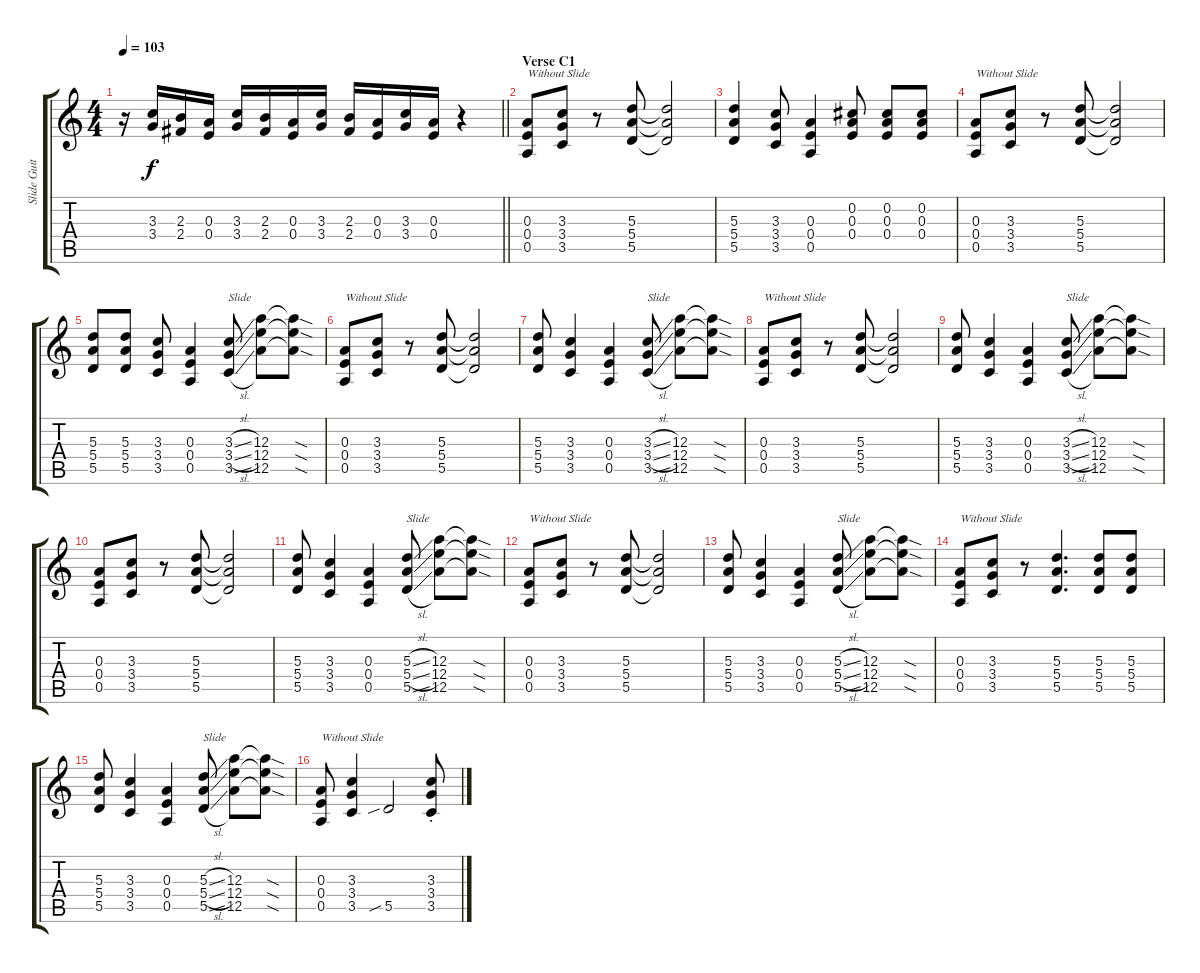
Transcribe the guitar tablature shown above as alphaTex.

\track ("Slide Guitar R" "Slide Guit") {instrument distortionguitar}
\staff {score tabs}
\tuning (E4 Db4 A3 E3 A2 E2) {hide}
\ts (4 4)
\tempo 103
\clef g2
\barLineRight lightlight
\ks c
r.16{dy f} (3.3 3.4).16 (2.3 2.4).16 (0.3 0.4).16 (3.3 3.4).16 (2.3 2.4).16 (0.3 0.4).16 (3.3 3.4).16 (2.3 2.4).16 (0.3 0.4).16 (3.3 3.4).16 (0.3 0.4).16 r.4 |
\section ("" "Verse C1")
(0.3 0.4 0.5).8{txt "Without Slide"} (3.3 3.4 3.5).8 r.8 (5.3 5.4 5.5).8 (5.3{t} 5.4{t} 5.5{t}).2 |
(5.3 5.4 5.5).4 (3.3 3.4 3.5).8 (0.3 0.4 0.5).4 (0.2 0.3 0.4).8 (0.2 0.3 0.4).8 (0.2 0.3 0.4).8 |
(0.3 0.4 0.5).8{txt "Without Slide"} (3.3 3.4 3.5).8 r.8 (5.3 5.4 5.5).8 (5.3{t} 5.4{t} 5.5{t}).2 |
(5.3 5.4 5.5).8 (5.3 5.4 5.5).8 (3.3 3.4 3.5).8 (0.3 0.4 0.5).4 (3.3{sl} 3.4{sl} 3.5{sl}).8{txt "Slide"} (12.3 12.4 12.5).8 (12.3{sod t} 12.4{sod t} 12.5{sod t}).8 |
(0.3 0.4 0.5).8{txt "Without Slide"} (3.3 3.4 3.5).8 r.8 (5.3 5.4 5.5).8 (5.3{t} 5.4{t} 5.5{t}).2 |
(5.3 5.4 5.5).8 (3.3 3.4 3.5).4 (0.3 0.4 0.5).4 (3.3{sl} 3.4{sl} 3.5{sl}).8{txt "Slide"} (12.3 12.4 12.5).8 (12.3{sod t} 12.4{sod t} 12.5{sod t}).8 |
(0.3 0.4 0.5).8{txt "Without Slide"} (3.3 3.4 3.5).8 r.8 (5.3 5.4 5.5).8 (5.3{t} 5.4{t} 5.5{t}).2 |
(5.3 5.4 5.5).8 (3.3 3.4 3.5).4 (0.3 0.4 0.5).4 (3.3{sl} 3.4{sl} 3.5{sl}).8{txt "Slide"} (12.3 12.4 12.5).8 (12.3{sod t} 12.4{sod t} 12.5{sod t}).8 |
(0.3 0.4 0.5).8 (3.3 3.4 3.5).8 r.8 (5.3 5.4 5.5).8 (5.3{t} 5.4{t} 5.5{t}).2 |
(5.3 5.4 5.5).8 (3.3 3.4 3.5).4 (0.3 0.4 0.5).4 (5.3{sl} 5.4{sl} 5.5{sl}).8{txt "Slide"} (12.3 12.4 12.5).8 (12.3{sod t} 12.4{sod t} 12.5{sod t}).8 |
(0.3 0.4 0.5).8{txt "Without Slide"} (3.3 3.4 3.5).8 r.8 (5.3 5.4 5.5).8 (5.3{t} 5.4{t} 5.5{t}).2 |
(5.3 5.4 5.5).8 (3.3 3.4 3.5).4 (0.3 0.4 0.5).4 (5.3{sl} 5.4{sl} 5.5{sl}).8{txt "Slide"} (12.3 12.4 12.5).8 (12.3{sod t} 12.4{sod t} 12.5{sod t}).8 |
(0.3 0.4 0.5).8{txt "Without Slide"} (3.3 3.4 3.5).8 r.8 (5.3 5.4 5.5).4{d} (5.3 5.4 5.5).8 (5.3 5.4 5.5).8 |
(5.3 5.4 5.5).8 (3.3 3.4 3.5).4 (0.3 0.4 0.5).4 (5.3{sl} 5.4{sl} 5.5{sl}).8{txt "Slide"} (12.3 12.4 12.5).8 (12.3{sod t} 12.4{sod t} 12.5{sod t}).8 |
(0.3 0.4 0.5).8{txt "Without Slide"} (3.3 3.4 3.5).4 5.5{sib}.2 (3.3{st} 3.4{st} 3.5{st}).8
